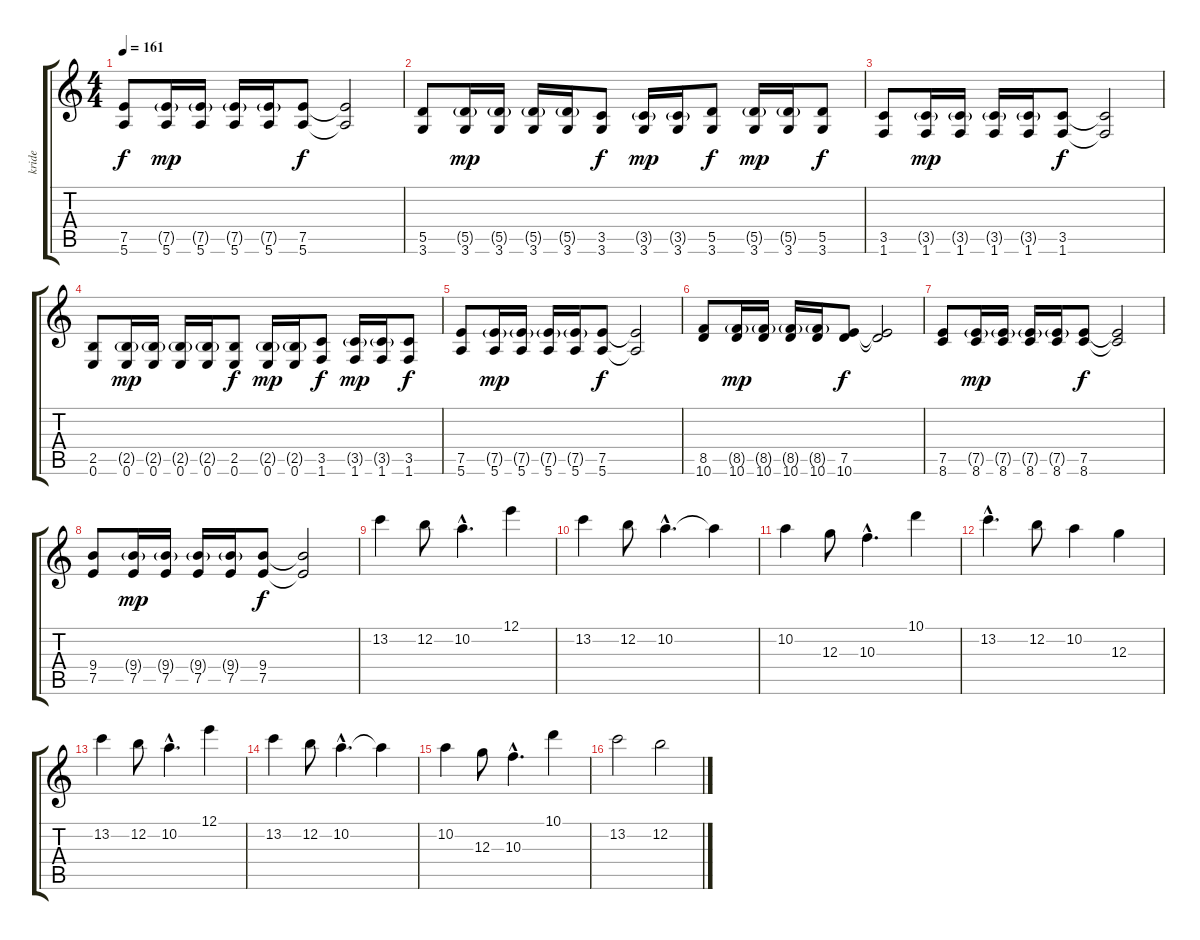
\track ("kride" "kride") {instrument distortionguitar}
\staff {score tabs}
\tuning (E4 B3 G3 D3 A2 E2) {hide}
\ts (4 4)
\tempo 161
\clef g2
\ks c
(7.5 5.6).8{dy f} (7.5{g} 5.6).16{dy mp} (7.5{g} 5.6).16 (7.5{g} 5.6).16 (7.5{g} 5.6).16 (7.5 5.6).8{dy f} (7.5{t} 5.6{t}).2 |
(5.5 3.6).8 (5.5{g} 3.6).16{dy mp} (5.5{g} 3.6).16 (5.5{g} 3.6).16 (5.5{g} 3.6).16 (3.5 3.6).8{dy f} (3.5{g} 3.6).16{dy mp} (3.5{g} 3.6).16 (5.5 3.6).8{dy f} (5.5{g} 3.6).16{dy mp} (5.5{g} 3.6).16 (5.5 3.6).8{dy f} |
(3.5 1.6).8 (3.5{g} 1.6).16{dy mp} (3.5{g} 1.6).16 (3.5{g} 1.6).16 (3.5{g} 1.6).16 (3.5 1.6).8{dy f} (3.5{t} 1.6{t}).2 |
(2.5 0.6).8 (2.5{g} 0.6).16{dy mp} (2.5{g} 0.6).16 (2.5{g} 0.6).16 (2.5{g} 0.6).16 (2.5 0.6).8{dy f} (2.5{g} 0.6).16{dy mp} (2.5{g} 0.6).16 (3.5 1.6).8{dy f} (3.5{g} 1.6).16{dy mp} (3.5{g} 1.6).16 (3.5 1.6).8{dy f} |
(7.5 5.6).8 (7.5{g} 5.6).16{dy mp} (7.5{g} 5.6).16 (7.5{g} 5.6).16 (7.5{g} 5.6).16 (7.5 5.6).8{dy f} (7.5{t} 5.6{t}).2 |
(8.5 10.6).8 (8.5{g} 10.6).16{dy mp} (8.5{g} 10.6).16 (8.5{g} 10.6).16 (8.5{g} 10.6).16 (7.5 10.6).8{dy f} (7.5{t} 10.6{t}).2 |
(7.5 8.6).8 (7.5{g} 8.6).16{dy mp} (7.5{g} 8.6).16 (7.5{g} 8.6).16 (7.5{g} 8.6).16 (7.5 8.6).8{dy f} (7.5{t} 8.6{t}).2 |
(9.4 7.5).8 (9.4{g} 7.5).16{dy mp} (9.4{g} 7.5).16 (9.4{g} 7.5).16 (9.4{g} 7.5).16 (9.4 7.5).8{dy f} (9.4{t} 7.5{t}).2 |
13.2.4{volume 11} 12.2.8 10.2{hac}.4{d} 12.1.4 |
13.2.4 12.2.8 10.2{hac}.4{d} 10.2{t}.4 |
10.2.4 12.3.8 10.3{hac}.4{d} 10.1.4 |
13.2{hac}.4{d} 12.2.8 10.2.4 12.3.4 |
13.2.4 12.2.8 10.2{hac}.4{d} 12.1.4 |
13.2.4 12.2.8 10.2{hac}.4{d} 10.2{t}.4 |
10.2.4 12.3.8 10.3{hac}.4{d} 10.1.4 |
13.2.2 12.2.2
